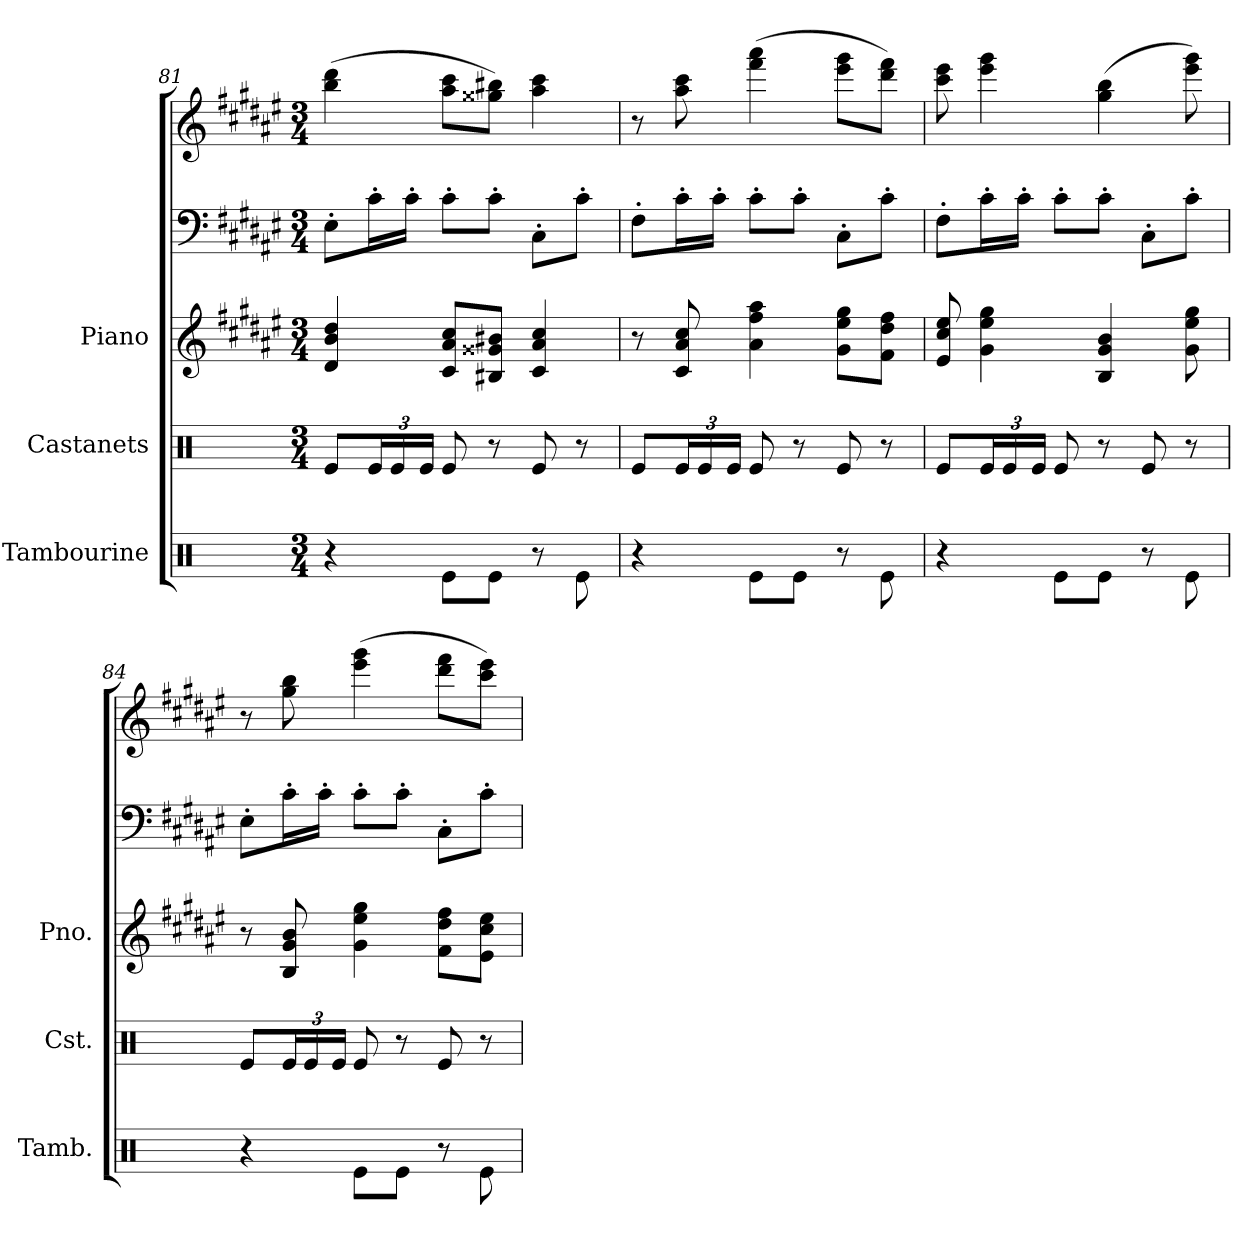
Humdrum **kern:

**kern	**kern	**kern	**kern	**kern
*part3	*part2	*part1	*part1	*part1
*staff5	*staff4	*staff3	*staff2	*staff1
*I"Tambourine	*I"Castanets	*I"Piano	*	*
*I'Tamb.	*I'Cst.	*I'Pno.	*	*
!!LO:LB:g=z
*clefX	*clefX	*clefG2	*clefF4	*clefG2
*k[]	*k[]	*k[f#c#g#d#a#e#]	*k[f#c#g#d#a#e#]	*k[f#c#g#d#a#e#]
*M3/4	*M3/4	*M3/4	*M3/4	*M3/4
=81	=81	=81	=81	=81
4r	8Re/L	4d#/ 4b/ 4dd#/	8E#'\L	(>4bb\ 4ddd#\
*	*Xbrackettup	*	*	*
.	24Re/L	.	16c#'\L	.
.	24Re/	.	.	.
.	.	.	16c#'\JJ	.
.	24Re/JJ	.	.	.
8Re\L	8Re/	8c#/ 8a#/ 8cc#/L	8c#'\L	8aa#\ 8ccc#\L
8Re\J	8r	8B#X/ 8g##X/ 8b#X/J	8c#'\J	8gg##X\ 8bb#X\J)
8r	8Re/	4c#/ 4a#/ 4cc#/	8C#'\L	4aa#\ 4ccc#\
8Re\	8r	.	8c#'\J	.
=82	=82	=82	=82	=82
4r	8Re/L	8r	8F#'\L	8r
.	24Re/L	8c#/ 8a#/ 8cc#/	16c#'\L	8aa#\ 8ccc#\
.	24Re/	.	.	.
.	.	.	16c#'\JJ	.
.	24Re/JJ	.	.	.
8Re\L	8Re/	4a#\ 4ff#\ 4aa#\	8c#'\L	(>4fff#\ 4aaa#\
8Re\J	8r	.	8c#'\J	.
8r	8Re/	8g#\ 8ee#\ 8gg#\L	8C#'\L	8eee#\ 8ggg#\L
8Re\	8r	8f#\ 8dd#\ 8ff#\J	8c#'\J	8ddd#\ 8fff#\J)
=83	=83	=83	=83	=83
4r	8Re/L	8e#/ 8cc#/ 8ee#/	8F#'\L	8ccc#\ 8eee#\
.	24Re/L	4g#\ 4ee#\ 4gg#\	16c#'\L	4eee#\ 4ggg#\
.	24Re/	.	.	.
.	.	.	16c#'\JJ	.
.	24Re/JJ	.	.	.
8Re\L	8Re/	.	8c#'\L	.
8Re\J	8r	4B/ 4g#/ 4b/	8c#'\J	(>4gg#\ 4bb\
8r	8Re/	.	8C#'\L	.
8Re\	8r	8g#\ 8ee#\ 8gg#\	8c#'\J	8eee#\ 8ggg#\)
=84	=84	=84	=84	=84
4r	8Re/L	8r	8E#'\L	8r
.	24Re/L	8B/ 8g#/ 8b/	16c#'\L	8gg#\ 8bb\
.	24Re/	.	.	.
.	.	.	16c#'\JJ	.
.	24Re/JJ	.	.	.
8Re\L	8Re/	4g#\ 4ee#\ 4gg#\	8c#'\L	(>4eee#\ 4ggg#\
8Re\J	8r	.	8c#'\J	.
8r	8Re/	8f#\ 8dd#\ 8ff#\L	8C#'\L	8ddd#\ 8fff#\L
8Re\	8r	8e#\ 8cc#\ 8ee#\J	8c#'\J	8ccc#\ 8eee#\J)
=	=	=	=	=
*-	*-	*-	*-	*-
